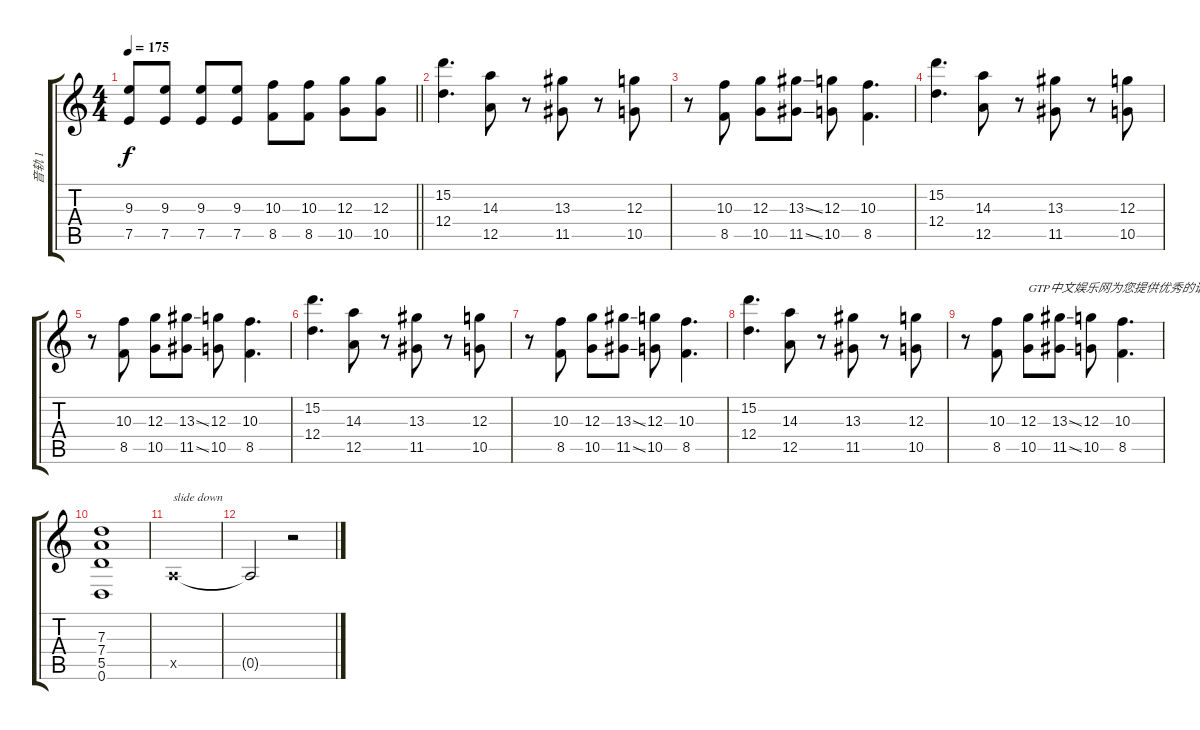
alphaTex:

\track ("音轨 1" "音轨 1") {instrument distortionguitar}
\staff {score tabs}
\tuning (E4 B3 G3 D3 A2 D2) {hide}
\ts (4 4)
\tempo 175
\clef g2
\barLineRight lightlight
\ks c
(9.3 7.5).8{dy f} (9.3 7.5).8 (9.3 7.5).8 (9.3 7.5).8 (10.3 8.5).8 (10.3 8.5).8 (12.3 10.5).8 (12.3 10.5).8 |
(15.2 12.4).4{d} (14.3 12.5).8 r.8 (13.3 11.5).8 r.8 (12.3 10.5).8 |
r.8 (10.3 8.5).8 (12.3 10.5).8 (13.3{ss} 11.5{ss}).8 (12.3 10.5).8 (10.3 8.5).4{d} |
(15.2 12.4).4{d} (14.3 12.5).8 r.8 (13.3 11.5).8 r.8 (12.3 10.5).8 |
r.8 (10.3 8.5).8 (12.3 10.5).8 (13.3{ss} 11.5{ss}).8 (12.3 10.5).8 (10.3 8.5).4{d} |
(15.2 12.4).4{d} (14.3 12.5).8 r.8 (13.3 11.5).8 r.8 (12.3 10.5).8 |
r.8 (10.3 8.5).8 (12.3 10.5).8 (13.3{ss} 11.5{ss}).8 (12.3 10.5).8 (10.3 8.5).4{d} |
(15.2 12.4).4{d} (14.3 12.5).8 r.8 (13.3 11.5).8 r.8 (12.3 10.5).8 |
r.8 (10.3 8.5).8 (12.3 10.5).8{txt "GTP中文娱乐网为您提供优秀的谱子"} (13.3{ss} 11.5{ss}).8 (12.3 10.5).8 (10.3 8.5).4{d} |
(7.3 7.4 5.5 0.6).1 |
0.5{x}.1{txt "slide down"} |
0.5{t}.2 r.2
